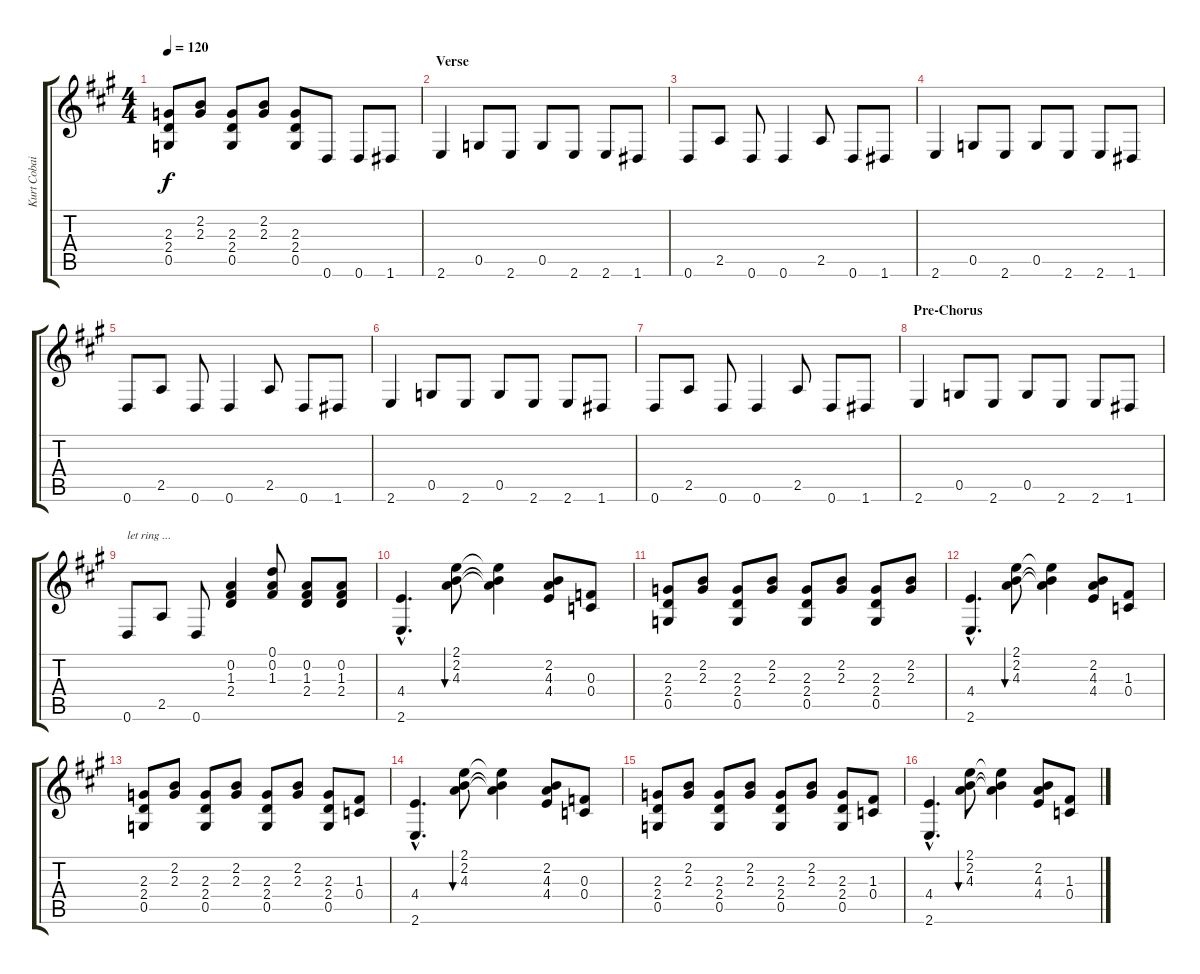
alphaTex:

\track ("Kurt Cobain (Guitar)" "Kurt Cobai") {instrument electricguitarclean}
\staff {score tabs}
\tuning (D4 A3 F3 C3 G2 D2) {hide}
\ts (4 4)
\tempo 120
\clef g2
\ks a
(2.3 2.4 0.5).8{dy f} (2.2 2.3).8 (2.3 2.4 0.5).8 (2.2 2.3).8 (2.3 2.4 0.5).8 0.6.8 0.6.8 1.6.8 |
\section ("" "Verse")
2.6.4 0.5.8 2.6.8 0.5.8 2.6.8 2.6.8 1.6.8 |
0.6.8 2.5.8 0.6.8 0.6.4 2.5.8 0.6.8 1.6.8 |
2.6.4 0.5.8 2.6.8 0.5.8 2.6.8 2.6.8 1.6.8 |
0.6.8 2.5.8 0.6.8 0.6.4 2.5.8 0.6.8 1.6.8 |
2.6.4 0.5.8 2.6.8 0.5.8 2.6.8 2.6.8 1.6.8 |
0.6.8 2.5.8 0.6.8 0.6.4 2.5.8 0.6.8 1.6.8 |
\section ("" "Pre-Chorus")
2.6.4 0.5.8 2.6.8 0.5.8 2.6.8 2.6.8 1.6.8 |
0.6.8{txt "let ring ..."} 2.5.8 0.6.8 (0.2 1.3 2.4).4 (0.1 0.2 1.3).8 (0.2 1.3 2.4).8 (0.2 1.3 2.4).8 |
(4.4{hac} 2.6{hac}).4{d} (2.1 2.2 4.3).8{bu 60} (2.1{t} 2.2{t} 4.3{t}).4 (2.2 4.3 4.4).8 (0.3 0.4).8 |
(2.3 2.4 0.5).8 (2.2 2.3).8 (2.3 2.4 0.5).8 (2.2 2.3).8 (2.3 2.4 0.5).8 (2.2 2.3).8 (2.3 2.4 0.5).8 (2.2 2.3).8 |
(4.4{hac} 2.6{hac}).4{d} (2.1 2.2 4.3).8{bu 60} (2.1{t} 2.2{t} 4.3{t}).4 (2.2 4.3 4.4).8 (1.3 0.4).8 |
(2.3 2.4 0.5).8 (2.2 2.3).8 (2.3 2.4 0.5).8 (2.2 2.3).8 (2.3 2.4 0.5).8 (2.2 2.3).8 (2.3 2.4 0.5).8 (1.3 0.4).8 |
(4.4{hac} 2.6{hac}).4{d} (2.1 2.2 4.3).8{bu 60} (2.1{t} 2.2{t} 4.3{t}).4 (2.2 4.3 4.4).8 (0.3 0.4).8 |
(2.3 2.4 0.5).8 (2.2 2.3).8 (2.3 2.4 0.5).8 (2.2 2.3).8 (2.3 2.4 0.5).8 (2.2 2.3).8 (2.3 2.4 0.5).8 (1.3 0.4).8 |
(4.4{hac} 2.6{hac}).4{d} (2.1 2.2 4.3).8{bu 60} (2.1{t} 2.2{t} 4.3{t}).4 (2.2 4.3 4.4).8 (1.3 0.4).8
